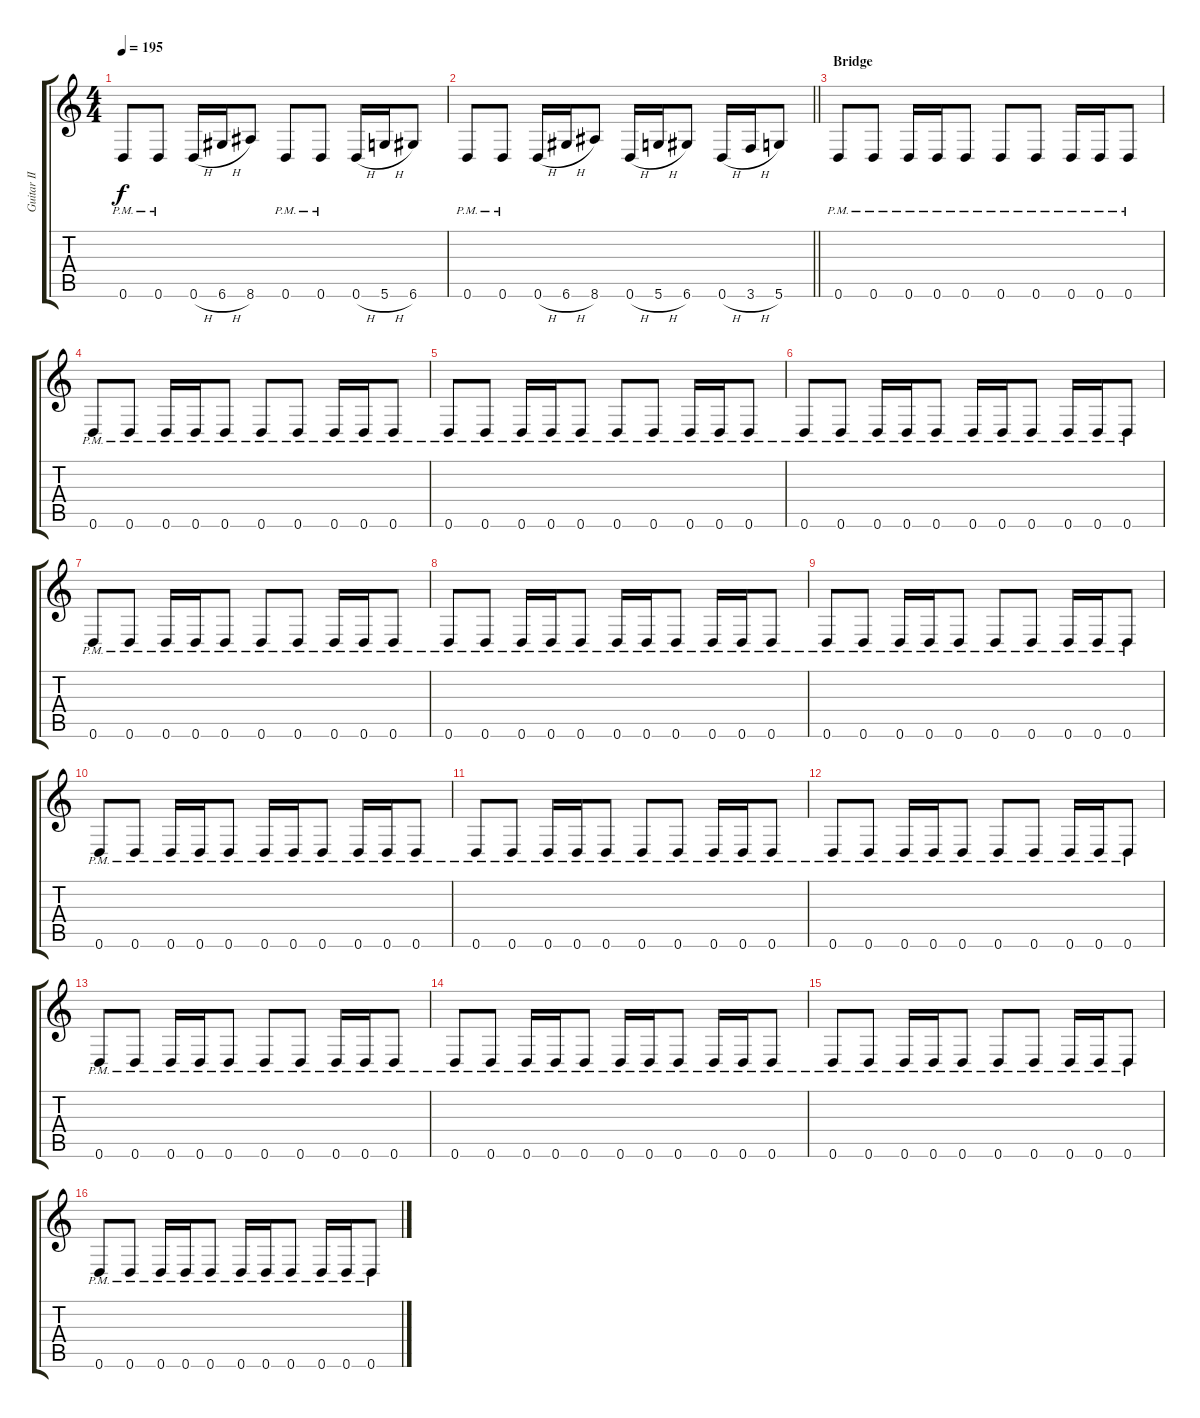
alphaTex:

\track ("Guitar II" "Guitar II") {instrument distortionguitar}
\staff {score tabs}
\tuning (D4 A3 F3 C3 G2 D2) {hide}
\ts (4 4)
\tempo 195
\clef g2
\ks c
0.6{pm}.8{dy f} 0.6{pm}.8 0.6{h}.16 6.6{h}.16 8.6.8 0.6{pm}.8 0.6{pm}.8 0.6{h}.16 5.6{h}.16 6.6.8 |
\barLineRight lightlight
0.6{pm}.8 0.6{pm}.8 0.6{h}.16 6.6{h}.16 8.6.8 0.6{h}.16 5.6{h}.16 6.6.8 0.6{h}.16 3.6{h}.16 5.6.8 |
\section ("" "Bridge")
0.6{pm}.8 0.6{pm}.8 0.6{pm}.16 0.6{pm}.16 0.6{pm}.8 0.6{pm}.8 0.6{pm}.8 0.6{pm}.16 0.6{pm}.16 0.6{pm}.8 |
0.6{pm}.8 0.6{pm}.8 0.6{pm}.16 0.6{pm}.16 0.6{pm}.8 0.6{pm}.8 0.6{pm}.8 0.6{pm}.16 0.6{pm}.16 0.6{pm}.8 |
0.6{pm}.8 0.6{pm}.8 0.6{pm}.16 0.6{pm}.16 0.6{pm}.8 0.6{pm}.8 0.6{pm}.8 0.6{pm}.16 0.6{pm}.16 0.6{pm}.8 |
0.6{pm}.8 0.6{pm}.8 0.6{pm}.16 0.6{pm}.16 0.6{pm}.8 0.6{pm}.16 0.6{pm}.16 0.6{pm}.8 0.6{pm}.16 0.6{pm}.16 0.6{pm}.8 |
0.6{pm}.8 0.6{pm}.8 0.6{pm}.16 0.6{pm}.16 0.6{pm}.8 0.6{pm}.8 0.6{pm}.8 0.6{pm}.16 0.6{pm}.16 0.6{pm}.8 |
0.6{pm}.8 0.6{pm}.8 0.6{pm}.16 0.6{pm}.16 0.6{pm}.8 0.6{pm}.16 0.6{pm}.16 0.6{pm}.8 0.6{pm}.16 0.6{pm}.16 0.6{pm}.8 |
0.6{pm}.8 0.6{pm}.8 0.6{pm}.16 0.6{pm}.16 0.6{pm}.8 0.6{pm}.8 0.6{pm}.8 0.6{pm}.16 0.6{pm}.16 0.6{pm}.8 |
0.6{pm}.8 0.6{pm}.8 0.6{pm}.16 0.6{pm}.16 0.6{pm}.8 0.6{pm}.16 0.6{pm}.16 0.6{pm}.8 0.6{pm}.16 0.6{pm}.16 0.6{pm}.8 |
0.6{pm}.8 0.6{pm}.8 0.6{pm}.16 0.6{pm}.16 0.6{pm}.8 0.6{pm}.8 0.6{pm}.8 0.6{pm}.16 0.6{pm}.16 0.6{pm}.8 |
0.6{pm}.8 0.6{pm}.8 0.6{pm}.16 0.6{pm}.16 0.6{pm}.8 0.6{pm}.8 0.6{pm}.8 0.6{pm}.16 0.6{pm}.16 0.6{pm}.8 |
0.6{pm}.8 0.6{pm}.8 0.6{pm}.16 0.6{pm}.16 0.6{pm}.8 0.6{pm}.8 0.6{pm}.8 0.6{pm}.16 0.6{pm}.16 0.6{pm}.8 |
0.6{pm}.8 0.6{pm}.8 0.6{pm}.16 0.6{pm}.16 0.6{pm}.8 0.6{pm}.16 0.6{pm}.16 0.6{pm}.8 0.6{pm}.16 0.6{pm}.16 0.6{pm}.8 |
0.6{pm}.8 0.6{pm}.8 0.6{pm}.16 0.6{pm}.16 0.6{pm}.8 0.6{pm}.8 0.6{pm}.8 0.6{pm}.16 0.6{pm}.16 0.6{pm}.8 |
0.6{pm}.8 0.6{pm}.8 0.6{pm}.16 0.6{pm}.16 0.6{pm}.8 0.6{pm}.16 0.6{pm}.16 0.6{pm}.8 0.6{pm}.16 0.6{pm}.16 0.6{pm}.8
